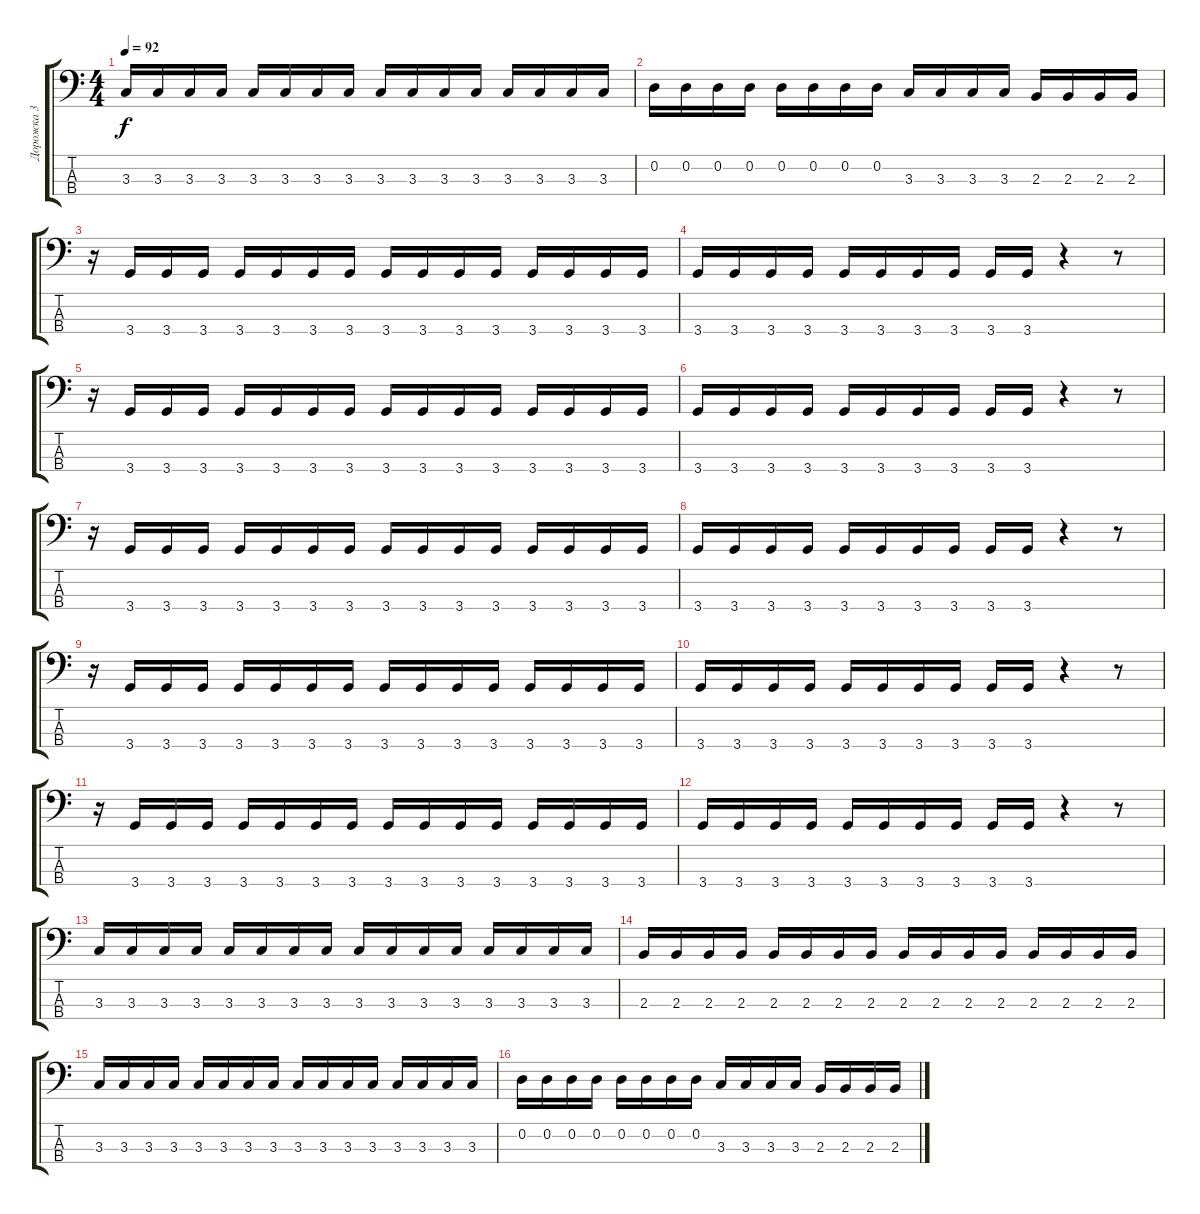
\track ("Дорожка 3" "Дорожка 3") {instrument electricbassfinger}
\staff {score tabs}
\tuning (G2 D2 A1 E1) {hide}
\ts (4 4)
\tempo 92
\clef f4
\ks c
3.3.16{dy f} 3.3.16 3.3.16 3.3.16 3.3.16 3.3.16 3.3.16 3.3.16 3.3.16 3.3.16 3.3.16 3.3.16 3.3.16 3.3.16 3.3.16 3.3.16 |
0.2.16 0.2.16 0.2.16 0.2.16 0.2.16 0.2.16 0.2.16 0.2.16 3.3.16 3.3.16 3.3.16 3.3.16 2.3.16 2.3.16 2.3.16 2.3.16 |
r.16 3.4.16 3.4.16 3.4.16 3.4.16 3.4.16 3.4.16 3.4.16 3.4.16 3.4.16 3.4.16 3.4.16 3.4.16 3.4.16 3.4.16 3.4.16 |
3.4.16 3.4.16 3.4.16 3.4.16 3.4.16 3.4.16 3.4.16 3.4.16 3.4.16 3.4.16 r.4 r.8 |
r.16 3.4.16 3.4.16 3.4.16 3.4.16 3.4.16 3.4.16 3.4.16 3.4.16 3.4.16 3.4.16 3.4.16 3.4.16 3.4.16 3.4.16 3.4.16 |
3.4.16 3.4.16 3.4.16 3.4.16 3.4.16 3.4.16 3.4.16 3.4.16 3.4.16 3.4.16 r.4 r.8 |
r.16 3.4.16 3.4.16 3.4.16 3.4.16 3.4.16 3.4.16 3.4.16 3.4.16 3.4.16 3.4.16 3.4.16 3.4.16 3.4.16 3.4.16 3.4.16 |
3.4.16 3.4.16 3.4.16 3.4.16 3.4.16 3.4.16 3.4.16 3.4.16 3.4.16 3.4.16 r.4 r.8 |
r.16 3.4.16 3.4.16 3.4.16 3.4.16 3.4.16 3.4.16 3.4.16 3.4.16 3.4.16 3.4.16 3.4.16 3.4.16 3.4.16 3.4.16 3.4.16 |
3.4.16 3.4.16 3.4.16 3.4.16 3.4.16 3.4.16 3.4.16 3.4.16 3.4.16 3.4.16 r.4 r.8 |
r.16 3.4.16 3.4.16 3.4.16 3.4.16 3.4.16 3.4.16 3.4.16 3.4.16 3.4.16 3.4.16 3.4.16 3.4.16 3.4.16 3.4.16 3.4.16 |
3.4.16 3.4.16 3.4.16 3.4.16 3.4.16 3.4.16 3.4.16 3.4.16 3.4.16 3.4.16 r.4 r.8 |
3.3.16 3.3.16 3.3.16 3.3.16 3.3.16 3.3.16 3.3.16 3.3.16 3.3.16 3.3.16 3.3.16 3.3.16 3.3.16 3.3.16 3.3.16 3.3.16 |
2.3.16 2.3.16 2.3.16 2.3.16 2.3.16 2.3.16 2.3.16 2.3.16 2.3.16 2.3.16 2.3.16 2.3.16 2.3.16 2.3.16 2.3.16 2.3.16 |
3.3.16 3.3.16 3.3.16 3.3.16 3.3.16 3.3.16 3.3.16 3.3.16 3.3.16 3.3.16 3.3.16 3.3.16 3.3.16 3.3.16 3.3.16 3.3.16 |
0.2.16 0.2.16 0.2.16 0.2.16 0.2.16 0.2.16 0.2.16 0.2.16 3.3.16 3.3.16 3.3.16 3.3.16 2.3.16 2.3.16 2.3.16 2.3.16
